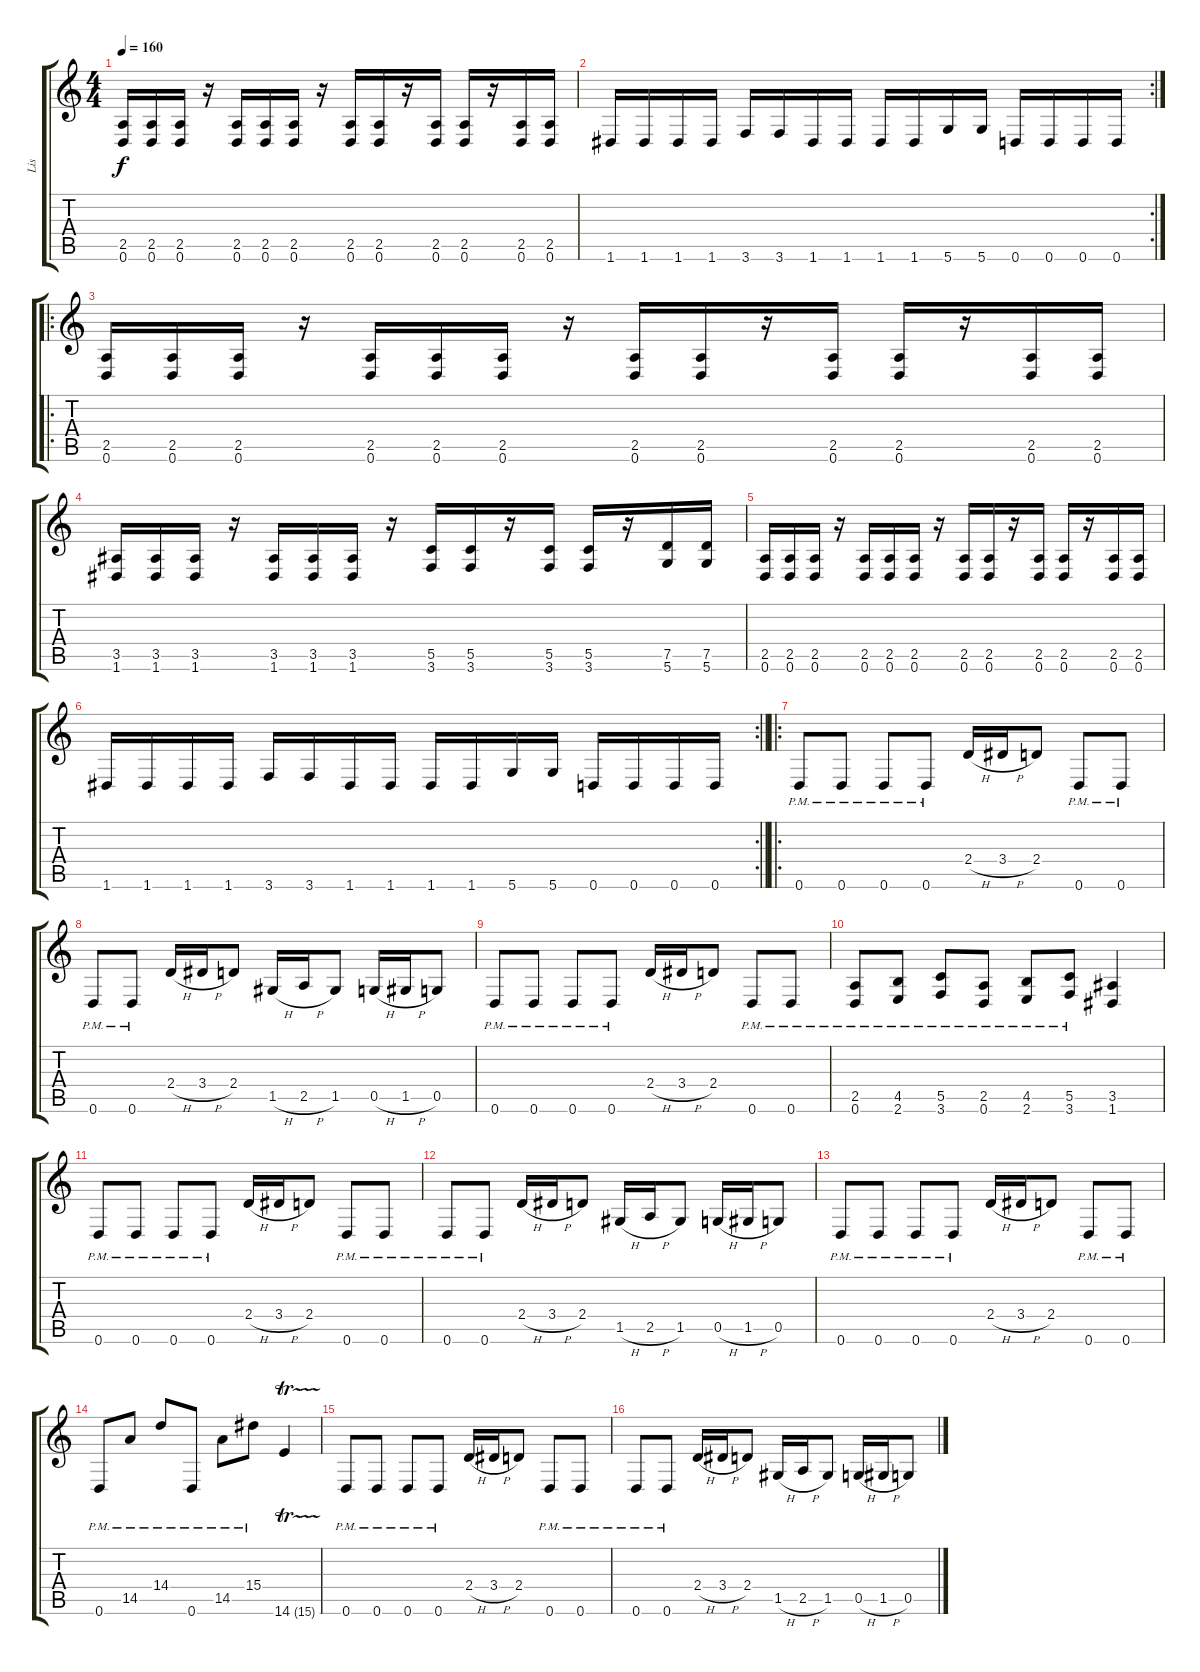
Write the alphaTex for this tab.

\track ("Lis" "Lis") {instrument distortionguitar}
\staff {score tabs}
\tuning (D4 A3 F3 C3 G2 D2) {hide}
\ts (4 4)
\tempo 160
\clef g2
\ks c
(2.5 0.6).16{dy f} (2.5 0.6).16 (2.5 0.6).16 r.16 (2.5 0.6).16 (2.5 0.6).16 (2.5 0.6).16 r.16 (2.5 0.6).16 (2.5 0.6).16 r.16 (2.5 0.6).16 (2.5 0.6).16 r.16 (2.5 0.6).16 (2.5 0.6).16 |
\rc 2
1.6.16 1.6.16 1.6.16 1.6.16 3.6.16 3.6.16 1.6.16 1.6.16 1.6.16 1.6.16 5.6.16 5.6.16 0.6.16 0.6.16 0.6.16 0.6.16 |
\ro
(2.5 0.6).16 (2.5 0.6).16 (2.5 0.6).16 r.16 (2.5 0.6).16 (2.5 0.6).16 (2.5 0.6).16 r.16 (2.5 0.6).16 (2.5 0.6).16 r.16 (2.5 0.6).16 (2.5 0.6).16 r.16 (2.5 0.6).16 (2.5 0.6).16 |
(3.5 1.6).16 (3.5 1.6).16 (3.5 1.6).16 r.16 (3.5 1.6).16 (3.5 1.6).16 (3.5 1.6).16 r.16 (5.5 3.6).16 (5.5 3.6).16 r.16 (5.5 3.6).16 (5.5 3.6).16 r.16 (7.5 5.6).16 (7.5 5.6).16 |
(2.5 0.6).16 (2.5 0.6).16 (2.5 0.6).16 r.16 (2.5 0.6).16 (2.5 0.6).16 (2.5 0.6).16 r.16 (2.5 0.6).16 (2.5 0.6).16 r.16 (2.5 0.6).16 (2.5 0.6).16 r.16 (2.5 0.6).16 (2.5 0.6).16 |
\rc 2
\barLineRight lightlight
1.6.16 1.6.16 1.6.16 1.6.16 3.6.16 3.6.16 1.6.16 1.6.16 1.6.16 1.6.16 5.6.16 5.6.16 0.6.16 0.6.16 0.6.16 0.6.16 |
\ro
0.6{pm}.8 0.6{pm}.8 0.6{pm}.8 0.6{pm}.8 2.4{h}.16 3.4{h}.16 2.4.8 0.6{pm}.8 0.6{pm}.8 |
0.6{pm}.8 0.6{pm}.8 2.4{h}.16 3.4{h}.16 2.4.8 1.5{h}.16 2.5{h}.16 1.5.8 0.5{h}.16 1.5{h}.16 0.5.8 |
0.6{pm}.8 0.6{pm}.8 0.6{pm}.8 0.6{pm}.8 2.4{h}.16 3.4{h}.16 2.4.8 0.6{pm}.8 0.6{pm}.8 |
(2.5{pm} 0.6{pm}).8 (4.5{pm} 2.6{pm}).8 (5.5{pm} 3.6{pm}).8 (2.5{pm} 0.6{pm}).8 (4.5{pm} 2.6{pm}).8 (5.5{pm} 3.6{pm}).8 (3.5 1.6).4 |
0.6{pm}.8 0.6{pm}.8 0.6{pm}.8 0.6{pm}.8 2.4{h}.16 3.4{h}.16 2.4.8 0.6{pm}.8 0.6{pm}.8 |
0.6{pm}.8 0.6{pm}.8 2.4{h}.16 3.4{h}.16 2.4.8 1.5{h}.16 2.5{h}.16 1.5.8 0.5{h}.16 1.5{h}.16 0.5.8 |
0.6{pm}.8 0.6{pm}.8 0.6{pm}.8 0.6{pm}.8 2.4{h}.16 3.4{h}.16 2.4.8 0.6{pm}.8 0.6{pm}.8 |
0.6{pm}.8 14.5{pm}.8 14.4{pm}.8 0.6{pm}.8 14.5{pm}.8 15.4{pm}.8 14.6{tr (15 16)}.4 |
0.6{pm}.8 0.6{pm}.8 0.6{pm}.8 0.6{pm}.8 2.4{h}.16 3.4{h}.16 2.4.8 0.6{pm}.8 0.6{pm}.8 |
0.6{pm}.8 0.6{pm}.8 2.4{h}.16 3.4{h}.16 2.4.8 1.5{h}.16 2.5{h}.16 1.5.8 0.5{h}.16 1.5{h}.16 0.5.8
